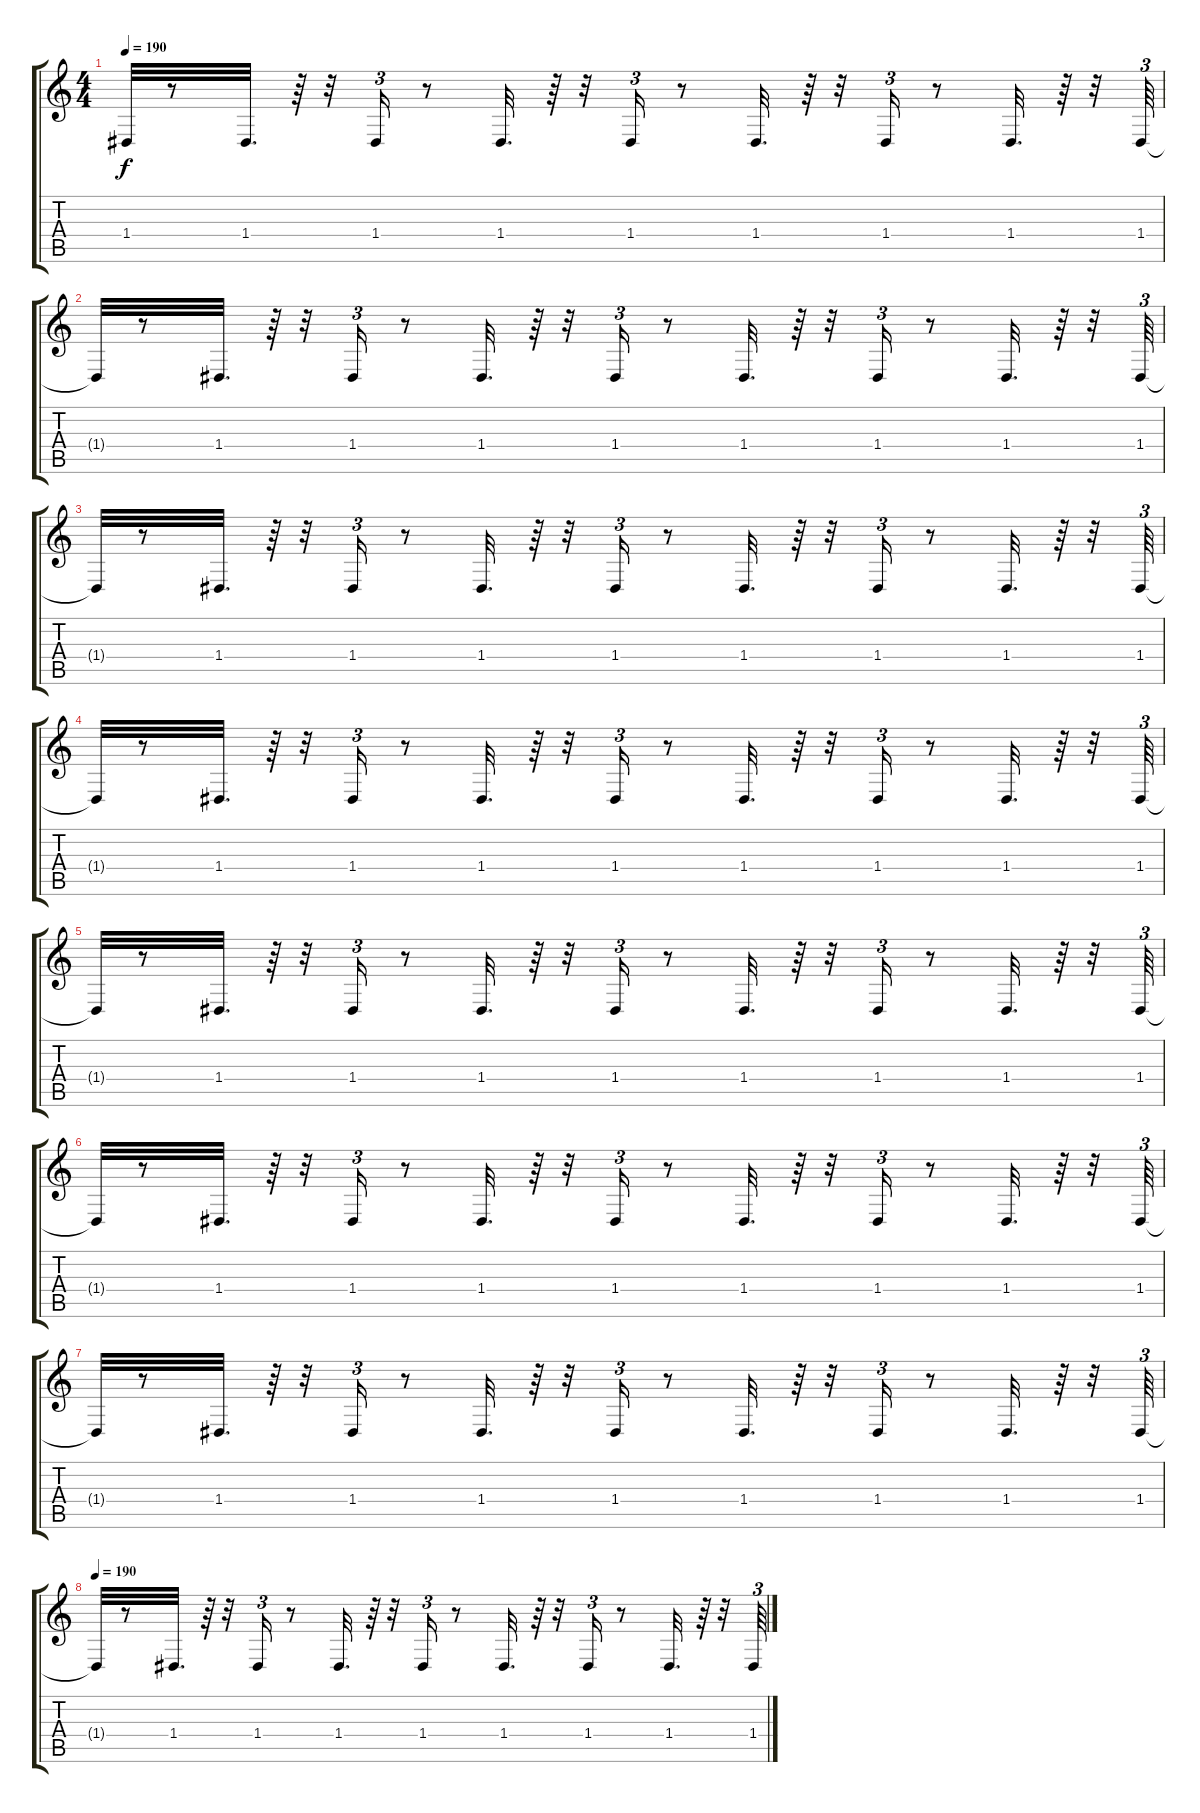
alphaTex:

\track "" {instrument acousticgrandpiano}
\staff {score tabs}
\tuning (E4 B3 G3 D3 A2 E2) {hide}
\ts (4 4)
\tempo 190
\clef g2
\ks c
1.4{t}.32{dy f} r.8 1.4.32{d} r.64 r.32 1.4.16{tu (3 2)} r.8 1.4.32{d} r.64 r.32 1.4.16{tu (3 2)} r.8 1.4.32{d} r.64 r.32 1.4.16{tu (3 2)} r.8 1.4.32{d} r.64 r.32 1.4.64{tu (3 2)} |
1.4{t}.32 r.8 1.4.32{d} r.64 r.32 1.4.16{tu (3 2)} r.8 1.4.32{d} r.64 r.32 1.4.16{tu (3 2)} r.8 1.4.32{d} r.64 r.32 1.4.16{tu (3 2)} r.8 1.4.32{d} r.64 r.32 1.4.64{tu (3 2)} |
1.4{t}.32 r.8 1.4.32{d} r.64 r.32 1.4.16{tu (3 2)} r.8 1.4.32{d} r.64 r.32 1.4.16{tu (3 2)} r.8 1.4.32{d} r.64 r.32 1.4.16{tu (3 2)} r.8 1.4.32{d} r.64 r.32 1.4.64{tu (3 2)} |
1.4{t}.32 r.8 1.4.32{d} r.64 r.32 1.4.16{tu (3 2)} r.8 1.4.32{d} r.64 r.32 1.4.16{tu (3 2)} r.8 1.4.32{d} r.64 r.32 1.4.16{tu (3 2)} r.8 1.4.32{d} r.64 r.32 1.4.64{tu (3 2)} |
1.4{t}.32 r.8 1.4.32{d} r.64 r.32 1.4.16{tu (3 2)} r.8 1.4.32{d} r.64 r.32 1.4.16{tu (3 2)} r.8 1.4.32{d} r.64 r.32 1.4.16{tu (3 2)} r.8 1.4.32{d} r.64 r.32 1.4.64{tu (3 2)} |
1.4{t}.32 r.8 1.4.32{d} r.64 r.32 1.4.16{tu (3 2)} r.8 1.4.32{d} r.64 r.32 1.4.16{tu (3 2)} r.8 1.4.32{d} r.64 r.32 1.4.16{tu (3 2)} r.8 1.4.32{d} r.64 r.32 1.4.64{tu (3 2)} |
1.4{t}.32 r.8 1.4.32{d} r.64 r.32 1.4.16{tu (3 2)} r.8 1.4.32{d} r.64 r.32 1.4.16{tu (3 2)} r.8 1.4.32{d} r.64 r.32 1.4.16{tu (3 2)} r.8 1.4.32{d} r.64 r.32 1.4.64{tu (3 2)} |
\tempo 190
1.4{t}.32 r.8 1.4.32{d} r.64 r.32 1.4.16{tu (3 2)} r.8 1.4.32{d} r.64 r.32 1.4.16{tu (3 2)} r.8 1.4.32{d} r.64 r.32 1.4.16{tu (3 2)} r.8 1.4.32{d} r.64 r.32 1.4.64{tu (3 2)}
